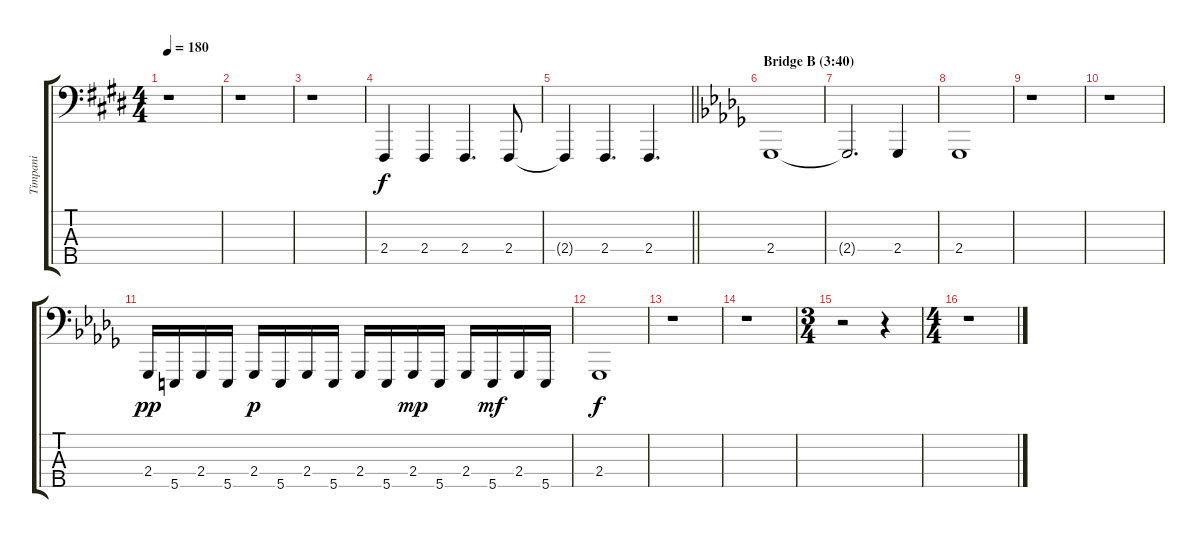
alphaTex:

\track ("Timpani" "Timpani") {instrument timpani}
\staff {score tabs}
\tuning (G2 D2 A1 E1 B0) {hide}
\ts (4 4)
\tempo 180
\clef f4
\ks c#minor
r.1{dy f} |
r.1 |
r.1 |
2.4.4 2.4.4 2.4.4{d} 2.4.8 |
\barLineRight lightlight
2.4{t}.4 2.4.4{d} 2.4.4{d} |
\section ("" "Bridge B (3:40)")
\ks bbminor
2.4.1 |
2.4{t}.2{d} 2.4.4 |
2.4.1 |
r.1 |
r.1 |
2.4.16{dy pp} 5.5.16 2.4.16 5.5.16 2.4.16{dy p} 5.5.16 2.4.16 5.5.16 2.4.16 5.5.16 2.4.16{dy mp} 5.5.16 2.4.16 5.5.16{dy mf} 2.4.16 5.5.16 |
2.4.1{dy f} |
r.1 |
r.1 |
\ts (3 4)
r.2 r.4 |
\ts (4 4)
r.1
